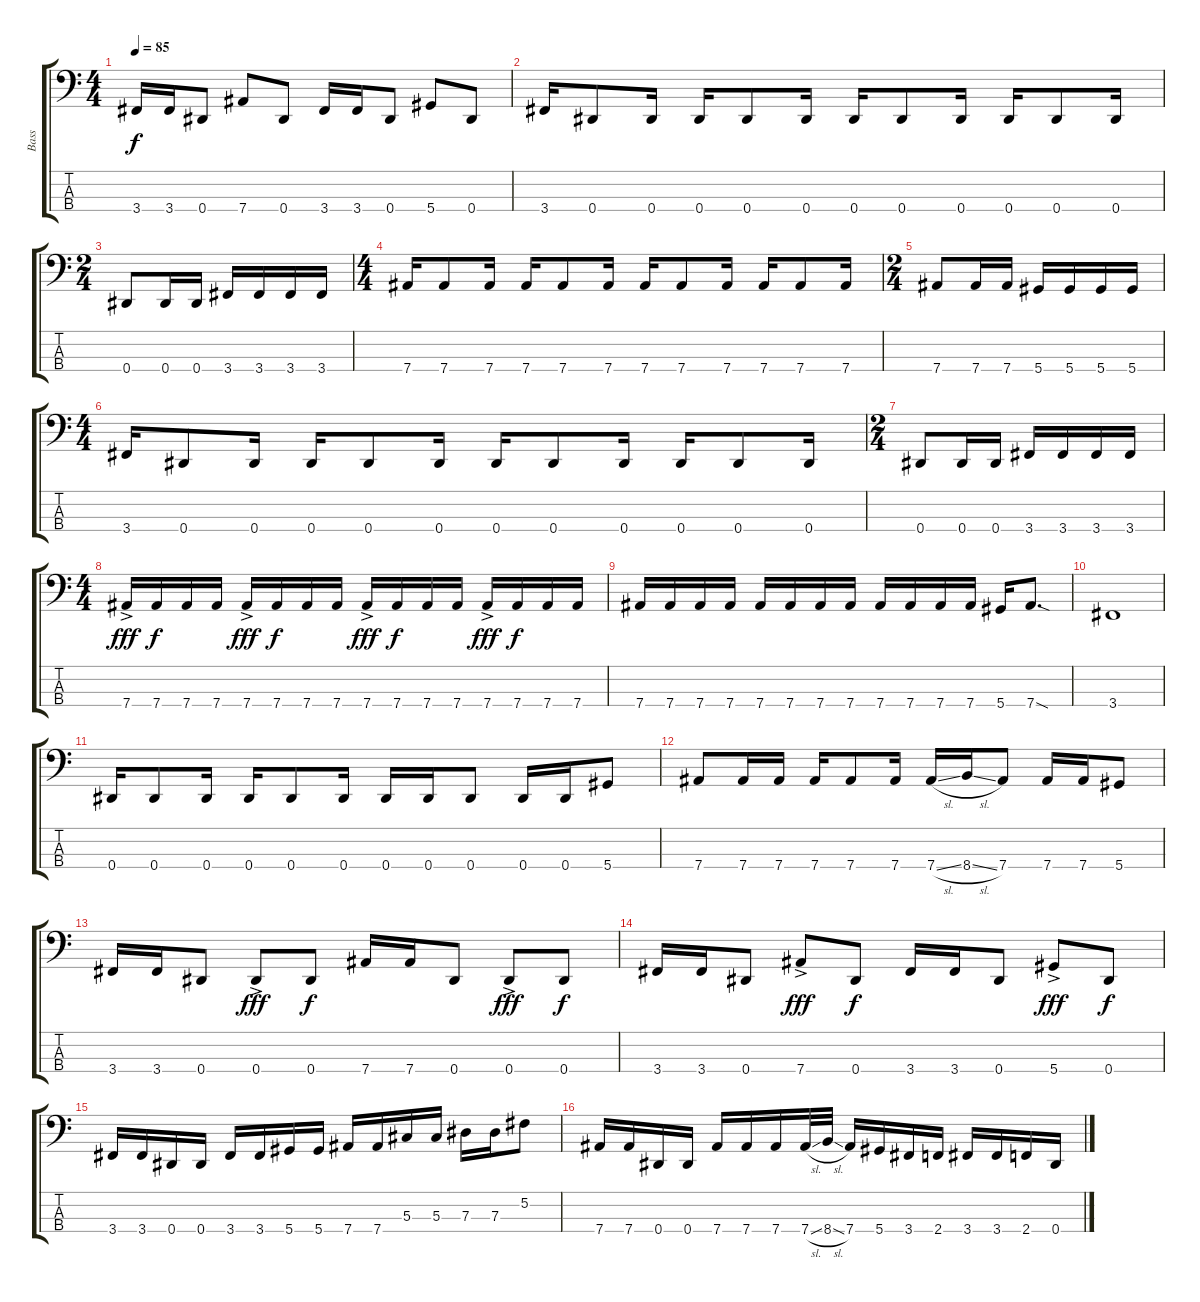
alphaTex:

\track ("Bass" "Bass") {instrument electricbasspick}
\staff {score tabs}
\tuning (Gb2 Db2 Ab1 Eb1) {hide}
\ts (4 4)
\tempo 85
\clef f4
\ks c
3.4.16{dy f} 3.4.16 0.4.8 7.4.8 0.4.8 3.4.16 3.4.16 0.4.8 5.4.8 0.4.8 |
3.4.16 0.4.8 0.4.16 0.4.16 0.4.8 0.4.16 0.4.16 0.4.8 0.4.16 0.4.16 0.4.8 0.4.16 |
\ts (2 4)
0.4.8 0.4.16 0.4.16 3.4.16 3.4.16 3.4.16 3.4.16 |
\ts (4 4)
7.4.16 7.4.8 7.4.16 7.4.16 7.4.8 7.4.16 7.4.16 7.4.8 7.4.16 7.4.16 7.4.8 7.4.16 |
\ts (2 4)
7.4.8 7.4.16 7.4.16 5.4.16 5.4.16 5.4.16 5.4.16 |
\ts (4 4)
3.4.16 0.4.8 0.4.16 0.4.16 0.4.8 0.4.16 0.4.16 0.4.8 0.4.16 0.4.16 0.4.8 0.4.16 |
\ts (2 4)
0.4.8 0.4.16 0.4.16 3.4.16 3.4.16 3.4.16 3.4.16 |
\ts (4 4)
7.4{ac}.16{dy fff} 7.4.16{dy f} 7.4.16 7.4.16 7.4{ac}.16{dy fff} 7.4.16{dy f} 7.4.16 7.4.16 7.4{ac}.16{dy fff} 7.4.16{dy f} 7.4.16 7.4.16 7.4{ac}.16{dy fff} 7.4.16{dy f} 7.4.16 7.4.16 |
7.4.16 7.4.16 7.4.16 7.4.16 7.4.16 7.4.16 7.4.16 7.4.16 7.4.16 7.4.16 7.4.16 7.4.16 5.4.16 7.4{sod}.8{d} |
3.4.1 |
0.4.16 0.4.8 0.4.16 0.4.16 0.4.8 0.4.16 0.4.16 0.4.16 0.4.8 0.4.16 0.4.16 5.4.8 |
7.4.8 7.4.16 7.4.16 7.4.16 7.4.8 7.4.16 7.4{sl}.16 8.4{sl}.16 7.4.8 7.4.16 7.4.16 5.4.8 |
3.4.16 3.4.16 0.4.8 0.4{ac}.8{dy fff} 0.4.8{dy f} 7.4.16 7.4.16 0.4.8 0.4{ac}.8{dy fff} 0.4.8{dy f} |
3.4.16 3.4.16 0.4.8 7.4{ac}.8{dy fff} 0.4.8{dy f} 3.4.16 3.4.16 0.4.8 5.4{ac}.8{dy fff} 0.4.8{dy f} |
3.4.16 3.4.16 0.4.16 0.4.16 3.4.16 3.4.16 5.4.16 5.4.16 7.4.16 7.4.16 5.3.16 5.3.16 7.3.16 7.3.16 5.2.8 |
7.4.16 7.4.16 0.4.16 0.4.16 7.4.16 7.4.16 7.4.16 7.4{sl}.32 8.4{sl}.32 7.4.16 5.4.16 3.4.16 2.4.16 3.4.16 3.4.16 2.4.16 0.4.16
